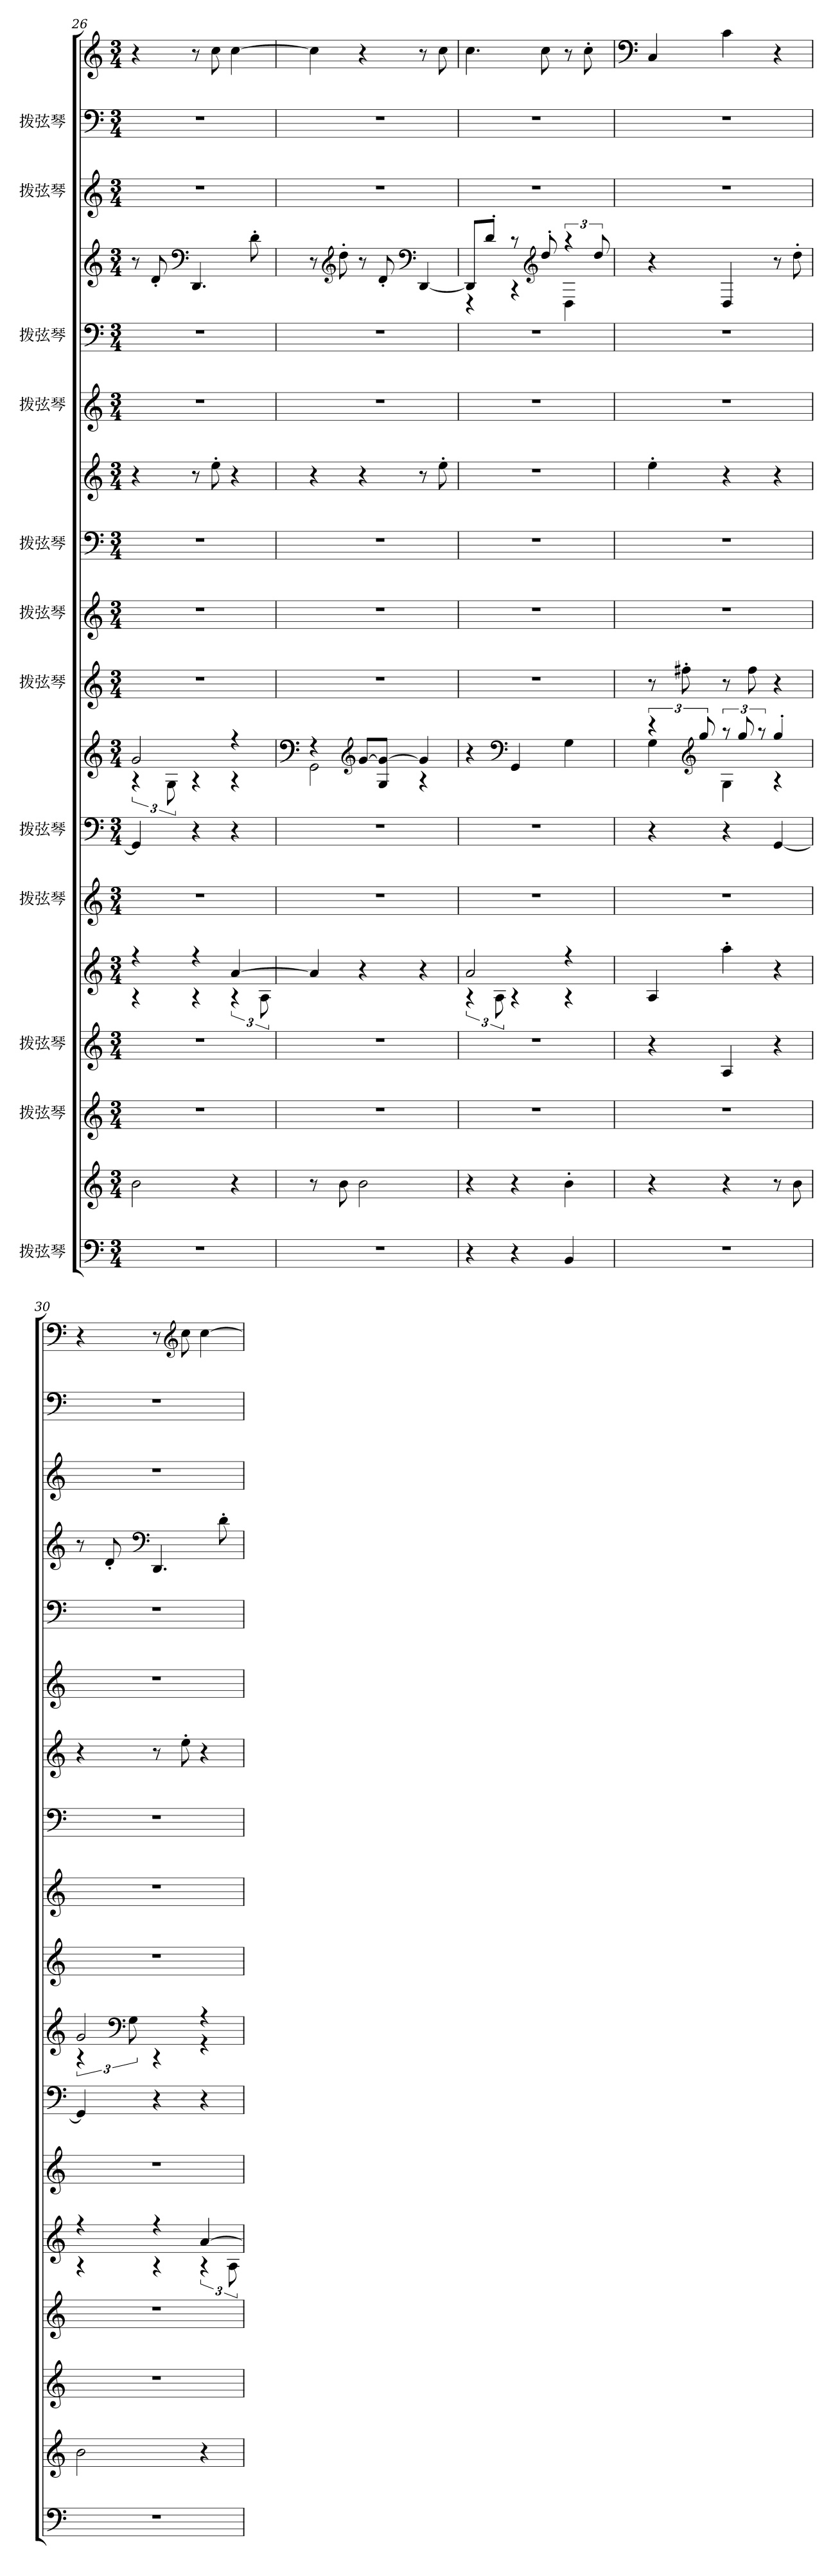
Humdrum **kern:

**kern	**kern	**kern	**kern	**kern	**kern	**kern	**kern	**kern	**kern	**kern	**kern	**kern	**kern	**kern	**kern	**kern	**kern
*part12	*part12	*part11	*part10	*part10	*part9	*part8	*part8	*part7	*part6	*part5	*part5	*part4	*part3	*part3	*part2	*part1	*part1
*staff18	*staff17	*staff16	*staff15	*staff14	*staff13	*staff12	*staff11	*staff10	*staff9	*staff8	*staff7	*staff6	*staff5	*staff4	*staff3	*staff2	*staff1
*I"拨弦琴	*	*I"拨弦琴	*I"拨弦琴	*	*I"拨弦琴	*I"拨弦琴	*	*I"拨弦琴	*I"拨弦琴	*I"拨弦琴	*	*I"拨弦琴	*I"拨弦琴	*	*I"拨弦琴	*I"拨弦琴	*
*clefF4	*clefG2	*clefG2	*clefG2	*clefG2	*clefG2	*clefF4	*clefG2	*clefG2	*clefG2	*clefF4	*clefG2	*clefG2	*clefF4	*clefG2	*clefG2	*clefF4	*clefG2
*k[]	*k[]	*k[]	*k[]	*k[]	*k[]	*k[]	*k[]	*k[]	*k[]	*k[]	*k[]	*k[]	*k[]	*k[]	*k[]	*k[]	*k[]
*M3/4	*M3/4	*M3/4	*M3/4	*M3/4	*M3/4	*M3/4	*M3/4	*M3/4	*M3/4	*M3/4	*M3/4	*M3/4	*M3/4	*M3/4	*M3/4	*M3/4	*M3/4
=26	=26	=26	=26	=26	=26	=26	=26	=26	=26	=26	=26	=26	=26	=26	=26	=26	=26
*	*	*	*	*^	*	*	*^	*	*	*	*	*	*	*	*	*	*
2.r	2b\	2.r	2.r	4r	4r	2.r	4GG/]	2g/	6r	2.r	2.r	2.r	4r	2.r	2.r	8r	2.r	2.r	4r
.	.	.	.	.	.	.	.	.	.	.	.	.	.	.	.	8d'/	.	.	.
.	.	.	.	.	.	.	.	.	12G\	.	.	.	.	.	.	.	.	.	.
*	*	*	*	*	*	*	*	*	*	*	*	*	*	*	*	*clefF4	*	*	*
.	.	.	.	4r	4r	.	4r	.	4r	.	.	.	8r	.	.	4.DD/	.	.	8r
.	.	.	.	.	.	.	.	.	.	.	.	.	8ee'\	.	.	.	.	.	8cc\
.	4r	.	.	[4a/	6r	.	4r	4r	4r	.	.	.	4r	.	.	.	.	.	[4cc\
.	.	.	.	.	.	.	.	.	.	.	.	.	.	.	.	8d'\	.	.	.
.	.	.	.	.	12A\	.	.	.	.	.	.	.	.	.	.	.	.	.	.
*	*	*	*	*v	*v	*	*	*	*	*	*	*	*	*	*	*	*	*	*
=27	=27	=27	=27	=27	=27	=27	=27	=27	=27	=27	=27	=27	=27	=27	=27	=27	=27	=27
*	*	*	*	*	*	*	*clefF4	*	*	*	*	*	*	*	*	*	*	*
2.r	8r	2.r	2.r	4a/]	2.r	2.r	4r	2GG\	2.r	2.r	2.r	4r	2.r	2.r	8r	2.r	2.r	4cc\]
*	*	*	*	*	*	*	*	*	*	*	*	*	*	*	*clefG2	*	*	*
.	8b\	.	.	.	.	.	.	.	.	.	.	.	.	.	8dd'\	.	.	.
*	*	*	*	*	*	*	*clefG2	*	*	*	*	*	*	*	*	*	*	*
.	2b\	.	.	4r	.	.	[8g/L	.	.	.	.	4r	.	.	8r	.	.	4r
.	.	.	.	.	.	.	8G/ 8g/_J	.	.	.	.	.	.	.	8d'/	.	.	.
*	*	*	*	*	*	*	*	*	*	*	*	*	*	*	*clefF4	*	*	*
.	.	.	.	4r	.	.	4g/]	4r	.	.	.	8r	.	.	[4DD/	.	.	8r
.	.	.	.	.	.	.	.	.	.	.	.	8ee'\	.	.	.	.	.	8cc\
*	*	*	*	*	*	*	*v	*v	*	*	*	*	*	*	*	*	*	*
!!LO:PB:g=z
=28	=28	=28	=28	=28	=28	=28	=28	=28	=28	=28	=28	=28	=28	=28	=28	=28	=28
*	*	*	*	*^	*	*	*	*	*	*	*	*	*	*^	*	*	*
4r	4r	2.r	2.r	2a/	6r	2.r	2.r	4r	2.r	2.r	2.r	2.r	2.r	2.r	8DD/L]	4r	2.r	2.r	4.cc\
.	.	.	.	.	.	.	.	.	.	.	.	.	.	.	8d'/J	.	.	.	.
.	.	.	.	.	12A\	.	.	.	.	.	.	.	.	.	.	.	.	.	.
*	*	*	*	*	*	*	*	*clefF4	*	*	*	*	*	*	*	*	*	*	*
4r	4r	.	.	.	4r	.	.	4GG/	.	.	.	.	.	.	8r	4r	.	.	.
*	*	*	*	*	*	*	*	*	*	*	*	*	*	*	*clefG2	*	*	*	*
.	.	.	.	.	.	.	.	.	.	.	.	.	.	.	8dd'/	.	.	.	8cc\
4BB/	4b'\	.	.	4r	4r	.	.	4G\	.	.	.	.	.	.	6r	4D\	.	.	8r
.	.	.	.	.	.	.	.	.	.	.	.	.	.	.	.	.	.	.	8cc'\
.	.	.	.	.	.	.	.	.	.	.	.	.	.	.	12dd/	.	.	.	.
*	*	*	*	*v	*v	*	*	*	*	*	*	*	*	*	*v	*v	*	*	*
=29	=29	=29	=29	=29	=29	=29	=29	=29	=29	=29	=29	=29	=29	=29	=29	=29	=29
*	*	*	*	*	*	*	*	*	*	*	*	*	*	*	*	*	*clefF4
*	*	*	*	*	*	*	*^	*	*	*	*	*	*	*	*	*	*
2.r	4r	2.r	4r	4A/	2.r	4r	6r	4G\	8r	2.r	2.r	4ee'\	2.r	2.r	4r	2.r	2.r	4C/
.	.	.	.	.	.	.	.	.	8ff#X'\	.	.	.	.	.	.	.	.	.
*	*	*	*	*	*	*	*clefG2	*	*	*	*	*	*	*	*	*	*	*
.	.	.	.	.	.	.	12gg/	.	.	.	.	.	.	.	.	.	.	.
.	4r	.	4A/	4aa'\	.	4r	12r	4G\	8r	.	.	4r	.	.	4D/	.	.	4c\
.	.	.	.	.	.	.	12gg/	.	.	.	.	.	.	.	.	.	.	.
.	.	.	.	.	.	.	.	.	8ff#\	.	.	.	.	.	.	.	.	.
.	.	.	.	.	.	.	12r	.	.	.	.	.	.	.	.	.	.	.
.	8r	.	4r	4r	.	[4GG/	4gg'/	4r	4r	.	.	4r	.	.	8r	.	.	4r
.	8b\	.	.	.	.	.	.	.	.	.	.	.	.	.	8dd'\	.	.	.
=30	=30	=30	=30	=30	=30	=30	=30	=30	=30	=30	=30	=30	=30	=30	=30	=30	=30	=30
*	*	*	*	*^	*	*	*	*	*	*	*	*	*	*	*	*	*	*
2.r	2b\	2.r	2.r	4r	4r	2.r	4GG/]	2g/	6r	2.r	2.r	2.r	4r	2.r	2.r	8r	2.r	2.r	4r
.	.	.	.	.	.	.	.	.	.	.	.	.	.	.	.	8d'/	.	.	.
*	*	*	*	*	*	*	*	*clefF4	*	*	*	*	*	*	*	*	*	*	*
.	.	.	.	.	.	.	.	.	12G\	.	.	.	.	.	.	.	.	.	.
*	*	*	*	*	*	*	*	*	*	*	*	*	*	*	*	*clefF4	*	*	*
.	.	.	.	4r	4r	.	4r	.	4r	.	.	.	8r	.	.	4.DD/	.	.	8r
*	*	*	*	*	*	*	*	*	*	*	*	*	*	*	*	*	*	*	*clefG2
.	.	.	.	.	.	.	.	.	.	.	.	.	8ee'\	.	.	.	.	.	8cc\
.	4r	.	.	[4a/	6r	.	4r	4r	4r	.	.	.	4r	.	.	.	.	.	[4cc\
.	.	.	.	.	.	.	.	.	.	.	.	.	.	.	.	8d'\	.	.	.
.	.	.	.	.	12A\	.	.	.	.	.	.	.	.	.	.	.	.	.	.
*	*	*	*	*v	*v	*	*	*v	*v	*	*	*	*	*	*	*	*	*	*
=	=	=	=	=	=	=	=	=	=	=	=	=	=	=	=	=	=
*-	*-	*-	*-	*-	*-	*-	*-	*-	*-	*-	*-	*-	*-	*-	*-	*-	*-
